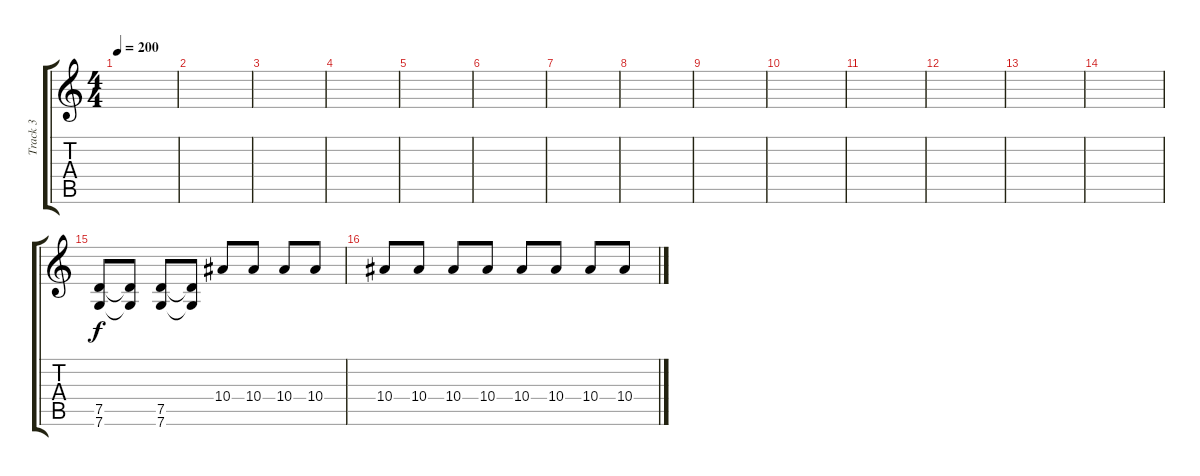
\track ("Track 3" "Track 3") {instrument distortionguitar}
\staff {score tabs}
\tuning (D4 A3 F3 C3 G2 C2) {hide}
\ts (4 4)
\tempo 200
\clef g2
\ks c
|
|
|
|
|
|
|
|
|
|
|
|
|
|
(7.5 7.6).8 (7.5{t} 7.6{t}).8 (7.5 7.6).8 (7.5{t} 7.6{t}).8 10.4.8 10.4.8 10.4.8 10.4.8 |
10.4.8 10.4.8 10.4.8 10.4.8 10.4.8 10.4.8 10.4.8 10.4.8
